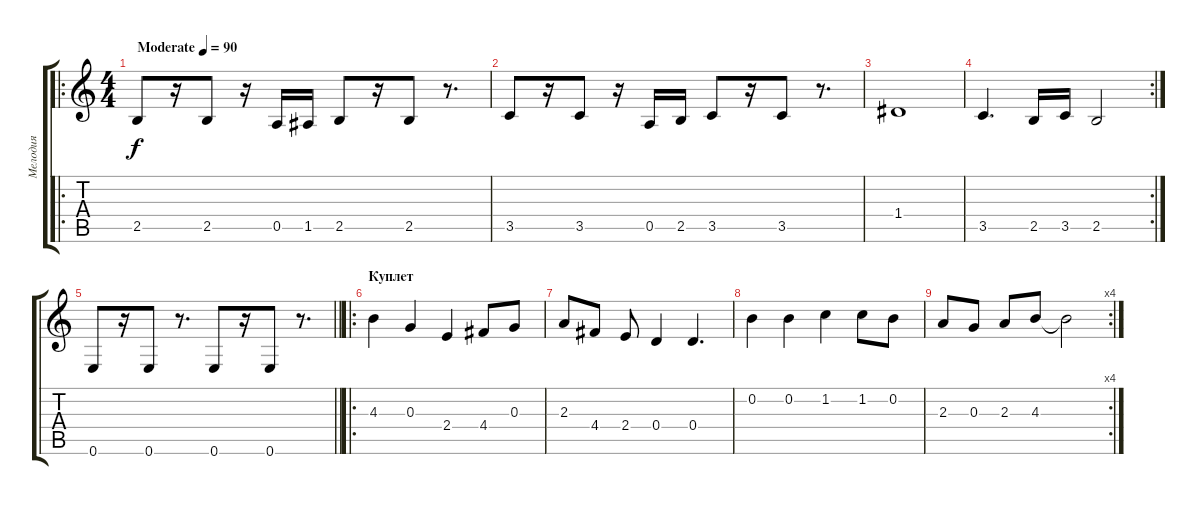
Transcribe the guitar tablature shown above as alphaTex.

\track ("Мелодия" "Мелодия") {instrument acousticguitarsteel}
\staff {score tabs}
\tuning (E4 B3 G3 D3 A2 E2) {hide}
\ro
\ts (4 4)
\tempo (90 "Moderate")
\clef g2
\ks c
2.5.8{dy f instrument acousticguitarsteel} r.16 2.5.8 r.16 0.5.16 1.5.16 2.5.8 r.16 2.5.8 r.8{d} |
3.5.8 r.16 3.5.8 r.16 0.5.16 2.5.16 3.5.8 r.16 3.5.8 r.8{d} |
1.4.1 |
\rc 2
3.5.4{d} 2.5.16 3.5.16 2.5.2 |
\barLineRight lightlight
0.6.8 r.16 0.6.8 r.8{d} 0.6.8 r.16 0.6.8 r.8{d} |
\ro
\section ("" "Куплет")
4.3.4 0.3.4 2.4.4 4.4.8 0.3.8 |
2.3.8 4.4.8 2.4.8 0.4.4 0.4.4{d} |
0.2.4 0.2.4 1.2.4 1.2.8 0.2.8 |
\rc 4
2.3.8 0.3.8 2.3.8 4.3.8 4.3{t}.2
